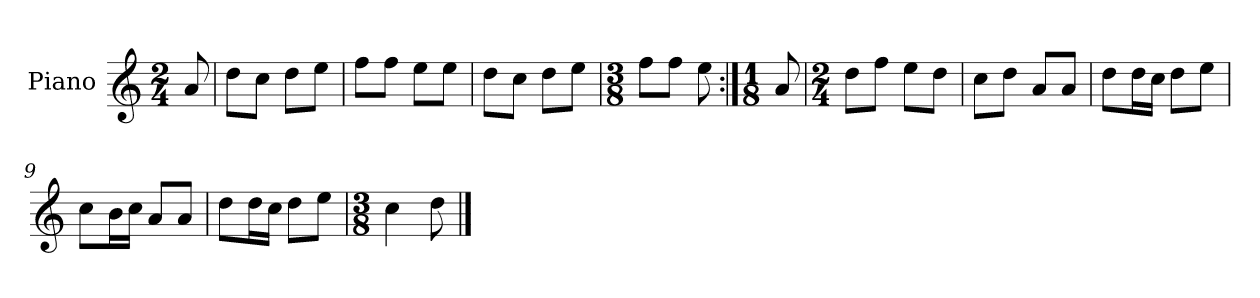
**kern
*part1
*staff1
*I"Piano
*I'Pno.
*clefG2
*k[]
*M2/4
=
8a/
=1
8dd\L
8cc\J
8dd\L
8ee\J
=2
8ff\L
8ff\J
8ee\L
8ee\J
=3
8dd\L
8cc\J
8dd\L
8ee\J
=4
*M3/8
8ff\L
8ff\J
8ee\
=5:|!
*M1/8
8a/
=6
*M2/4
8dd\L
8ff\J
8ee\L
8dd\J
=7
8cc\L
8dd\J
8a/L
8a/J
=8
8dd\L
16dd\L
16cc\JJ
8dd\L
8ee\J
!!LO:LB:g=z
=9
8cc\L
16b\L
16cc\JJ
8a/L
8a/J
=10
8dd\L
16dd\L
16cc\JJ
8dd\L
8ee\J
=11
*M3/8
4cc\
8dd\
==
*-
